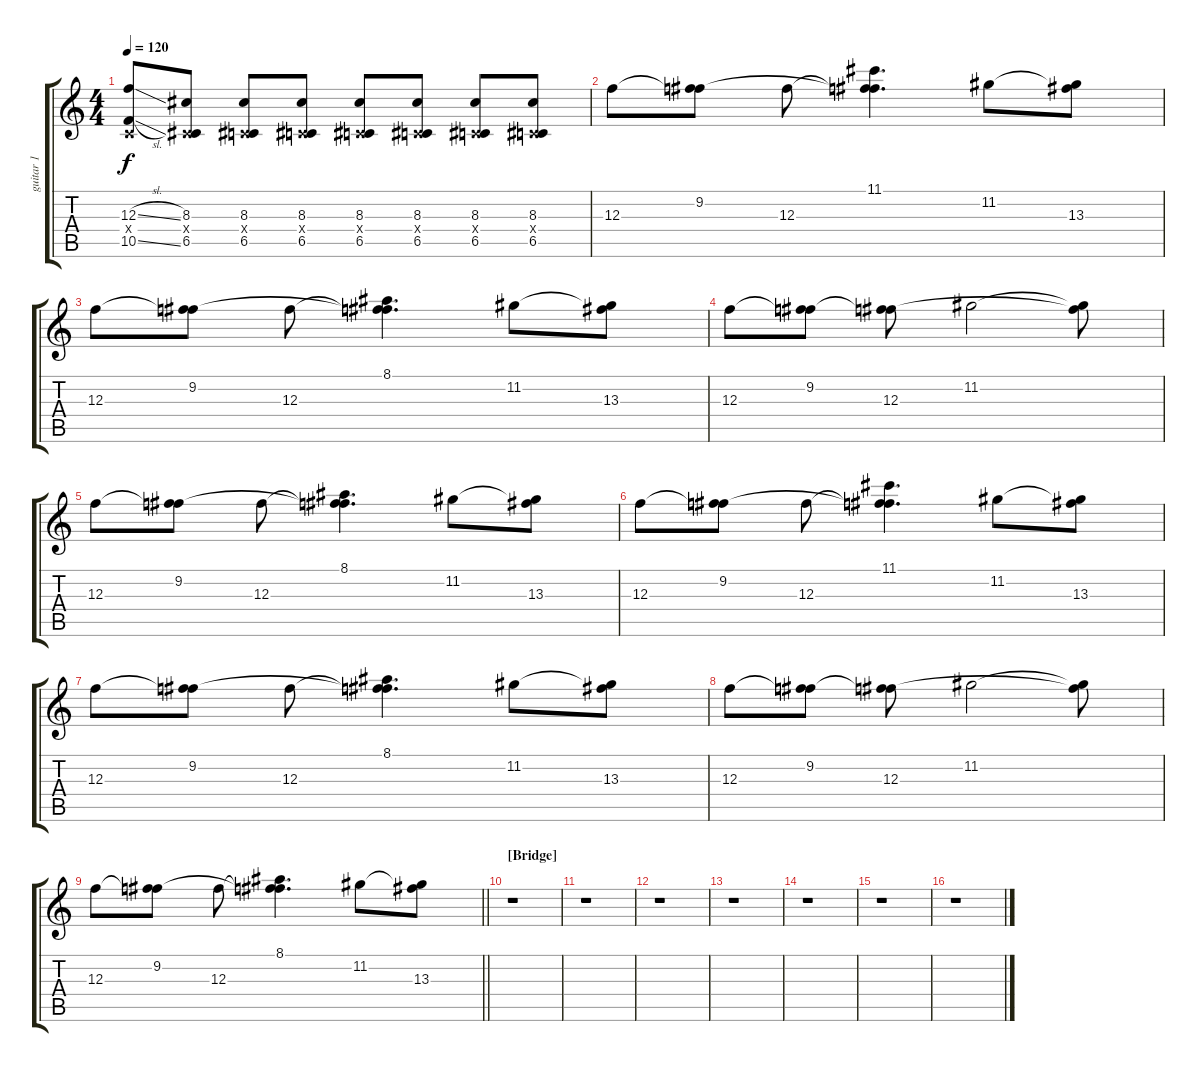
\track ("guitar 1" "guitar 1") {instrument distortionguitar}
\staff {score tabs}
\tuning (D4 A3 F3 C3 G2 C2) {hide}
\ts (4 4)
\tempo 120
\clef g2
\ks c
(12.3{sl} 0.4{x} 10.5{sl}).8{dy f} (8.3 0.4{x} 6.5).8 (8.3 0.4{x} 6.5).8 (8.3 0.4{x} 6.5).8 (8.3 0.4{x} 6.5).8 (8.3 0.4{x} 6.5).8 (8.3 0.4{x} 6.5).8 (8.3 0.4{x} 6.5).8 |
12.3.8 (9.2 12.3{t}).8 12.3.8 (11.1 9.2{t} 12.3{t}).4{d} 11.2.8 (11.2{t} 13.3).8 |
12.3.8 (9.2 12.3{t}).8 12.3.8 (8.1 9.2{t} 12.3{t}).4{d} 11.2.8 (11.2{t} 13.3).8 |
12.3.8 (9.2 12.3{t}).8 (9.2{t} 12.3).8 11.2.2 (11.2{t} 12.3{t}).8 |
12.3.8 (9.2 12.3{t}).8 12.3.8 (8.1 9.2{t} 12.3{t}).4{d} 11.2.8 (11.2{t} 13.3).8 |
12.3.8 (9.2 12.3{t}).8 12.3.8 (11.1 9.2{t} 12.3{t}).4{d} 11.2.8 (11.2{t} 13.3).8 |
12.3.8 (9.2 12.3{t}).8 12.3.8 (8.1 9.2{t} 12.3{t}).4{d} 11.2.8 (11.2{t} 13.3).8 |
12.3.8 (9.2 12.3{t}).8 (9.2{t} 12.3).8 11.2.2 (11.2{t} 12.3{t}).8 |
\barLineRight lightlight
12.3.8 (9.2 12.3{t}).8 12.3.8 (8.1 9.2{t} 12.3{t}).4{d} 11.2.8 (11.2{t} 13.3).8 |
\section ("" "[Bridge]")
r.1 |
r.1 |
r.1 |
r.1 |
r.1 |
r.1 |
r.1
